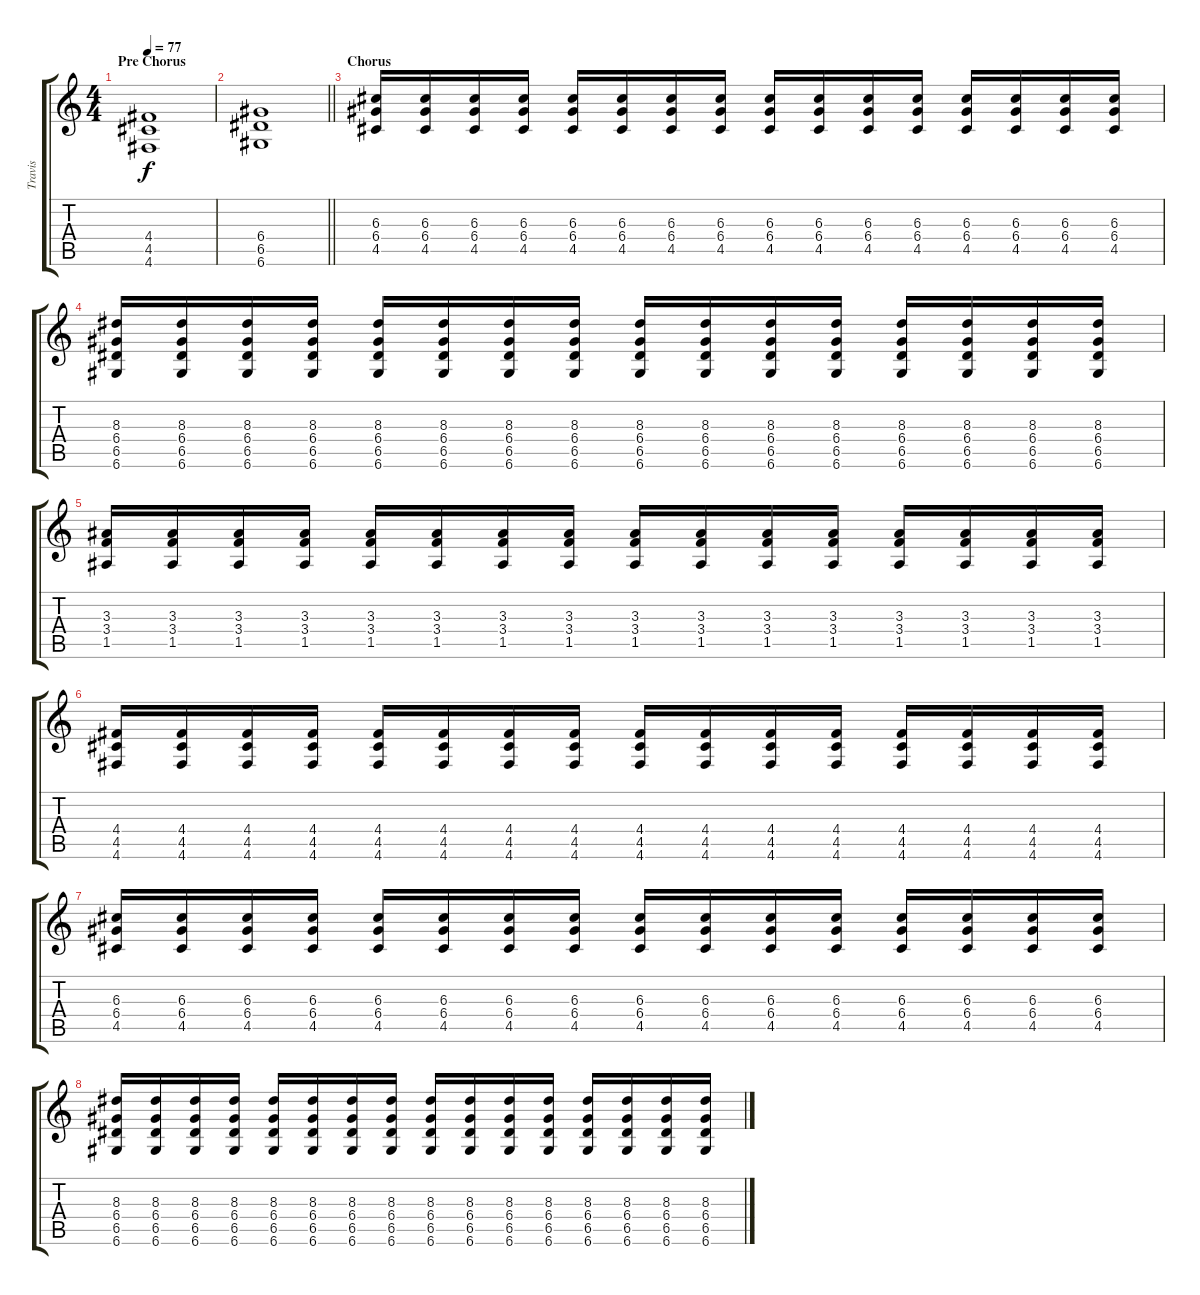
\track ("Travis" "Travis") {instrument acousticguitarsteel}
\staff {score tabs}
\tuning (E4 B3 G3 D3 A2 D2) {hide}
\ts (4 4)
\section ("" "Pre Chorus")
\tempo 77
\clef g2
\ks c
(4.4 4.5 4.6).1{dy f} |
\barLineRight lightlight
(6.4 6.5 6.6).1 |
\section ("" "Chorus")
(6.3 6.4 4.5).16 (6.3 6.4 4.5).16 (6.3 6.4 4.5).16 (6.3 6.4 4.5).16 (6.3 6.4 4.5).16 (6.3 6.4 4.5).16 (6.3 6.4 4.5).16 (6.3 6.4 4.5).16 (6.3 6.4 4.5).16 (6.3 6.4 4.5).16 (6.3 6.4 4.5).16 (6.3 6.4 4.5).16 (6.3 6.4 4.5).16 (6.3 6.4 4.5).16 (6.3 6.4 4.5).16 (6.3 6.4 4.5).16 |
(8.3 6.4 6.5 6.6).16 (8.3 6.4 6.5 6.6).16 (8.3 6.4 6.5 6.6).16 (8.3 6.4 6.5 6.6).16 (8.3 6.4 6.5 6.6).16 (8.3 6.4 6.5 6.6).16 (8.3 6.4 6.5 6.6).16 (8.3 6.4 6.5 6.6).16 (8.3 6.4 6.5 6.6).16 (8.3 6.4 6.5 6.6).16 (8.3 6.4 6.5 6.6).16 (8.3 6.4 6.5 6.6).16 (8.3 6.4 6.5 6.6).16 (8.3 6.4 6.5 6.6).16 (8.3 6.4 6.5 6.6).16 (8.3 6.4 6.5 6.6).16 |
(3.3 3.4 1.5).16 (3.3 3.4 1.5).16 (3.3 3.4 1.5).16 (3.3 3.4 1.5).16 (3.3 3.4 1.5).16 (3.3 3.4 1.5).16 (3.3 3.4 1.5).16 (3.3 3.4 1.5).16 (3.3 3.4 1.5).16 (3.3 3.4 1.5).16 (3.3 3.4 1.5).16 (3.3 3.4 1.5).16 (3.3 3.4 1.5).16 (3.3 3.4 1.5).16 (3.3 3.4 1.5).16 (3.3 3.4 1.5).16 |
(4.4 4.5 4.6).16 (4.4 4.5 4.6).16 (4.4 4.5 4.6).16 (4.4 4.5 4.6).16 (4.4 4.5 4.6).16 (4.4 4.5 4.6).16 (4.4 4.5 4.6).16 (4.4 4.5 4.6).16 (4.4 4.5 4.6).16 (4.4 4.5 4.6).16 (4.4 4.5 4.6).16 (4.4 4.5 4.6).16 (4.4 4.5 4.6).16 (4.4 4.5 4.6).16 (4.4 4.5 4.6).16 (4.4 4.5 4.6).16 |
(6.3 6.4 4.5).16 (6.3 6.4 4.5).16 (6.3 6.4 4.5).16 (6.3 6.4 4.5).16 (6.3 6.4 4.5).16 (6.3 6.4 4.5).16 (6.3 6.4 4.5).16 (6.3 6.4 4.5).16 (6.3 6.4 4.5).16 (6.3 6.4 4.5).16 (6.3 6.4 4.5).16 (6.3 6.4 4.5).16 (6.3 6.4 4.5).16 (6.3 6.4 4.5).16 (6.3 6.4 4.5).16 (6.3 6.4 4.5).16 |
(8.3 6.4 6.5 6.6).16 (8.3 6.4 6.5 6.6).16 (8.3 6.4 6.5 6.6).16 (8.3 6.4 6.5 6.6).16 (8.3 6.4 6.5 6.6).16 (8.3 6.4 6.5 6.6).16 (8.3 6.4 6.5 6.6).16 (8.3 6.4 6.5 6.6).16 (8.3 6.4 6.5 6.6).16 (8.3 6.4 6.5 6.6).16 (8.3 6.4 6.5 6.6).16 (8.3 6.4 6.5 6.6).16 (8.3 6.4 6.5 6.6).16 (8.3 6.4 6.5 6.6).16 (8.3 6.4 6.5 6.6).16 (8.3 6.4 6.5 6.6).16
